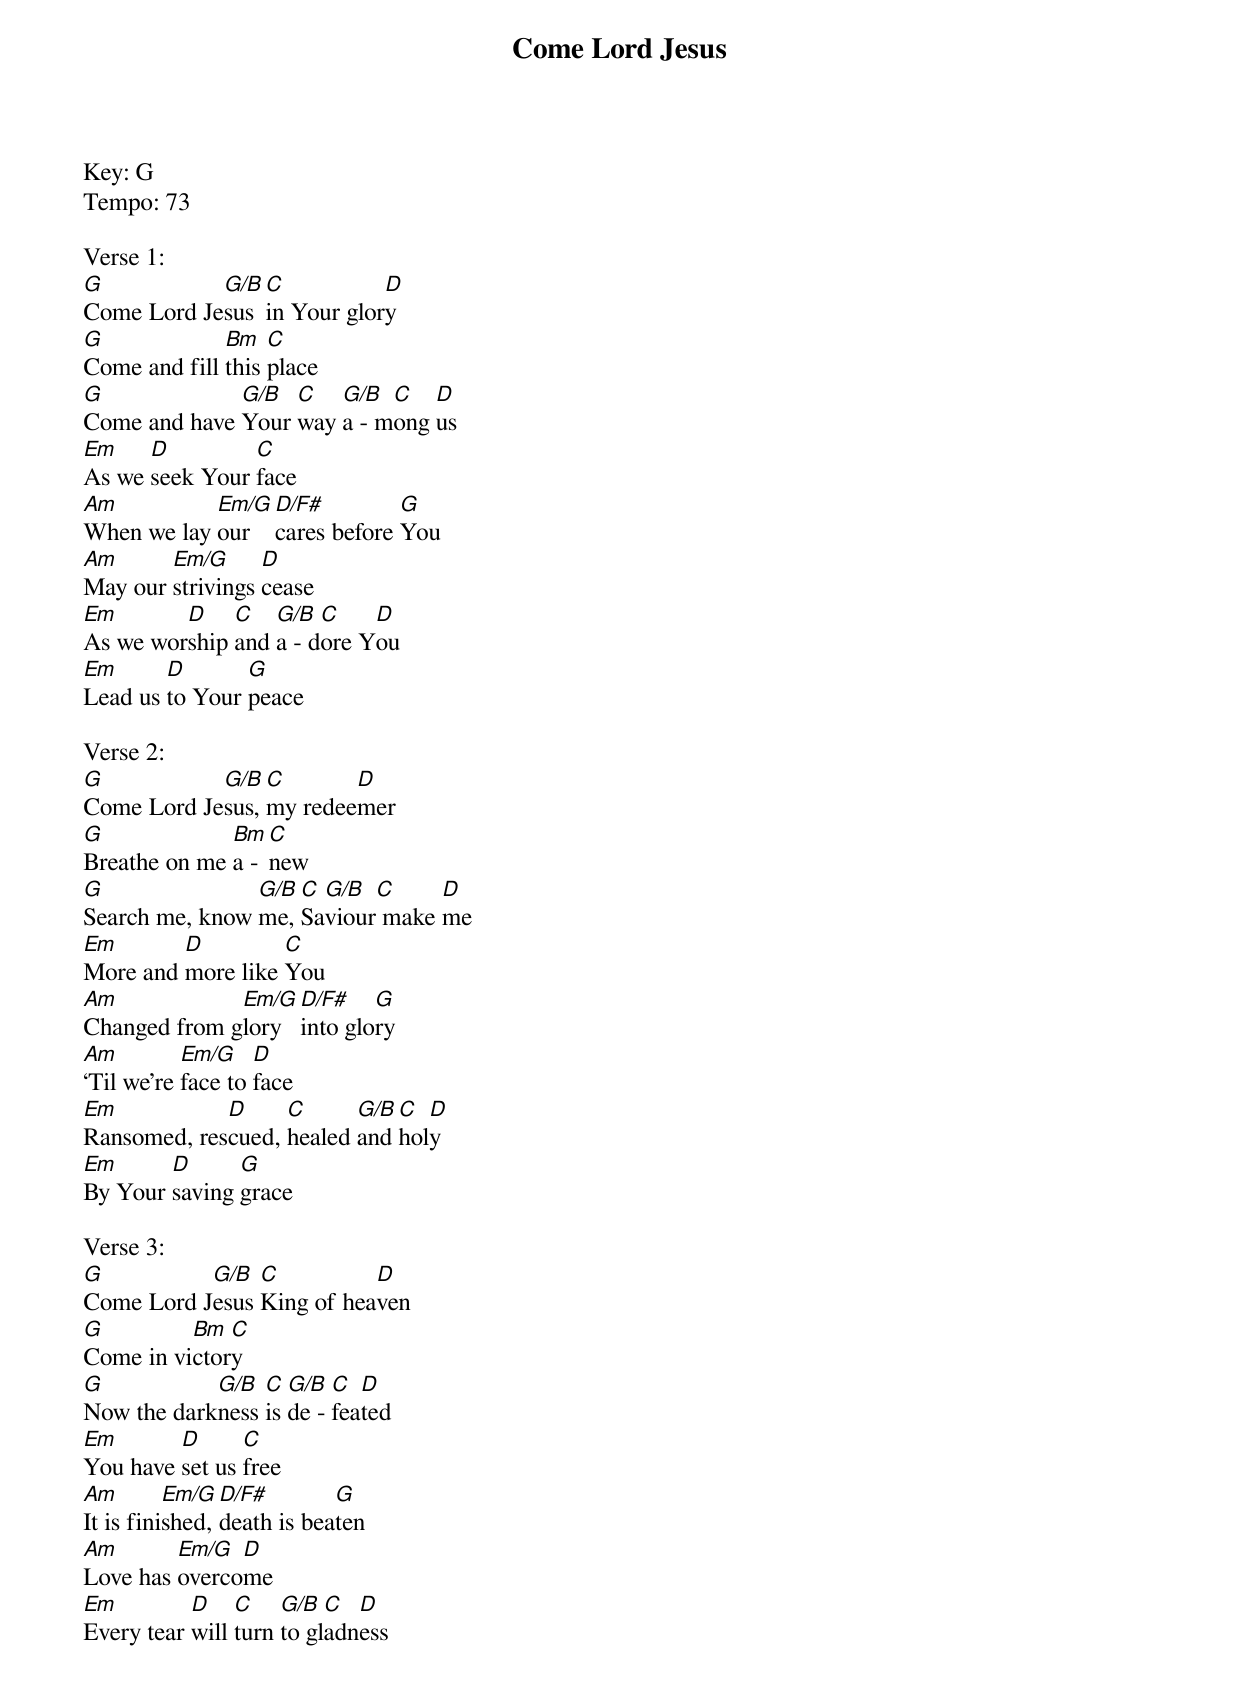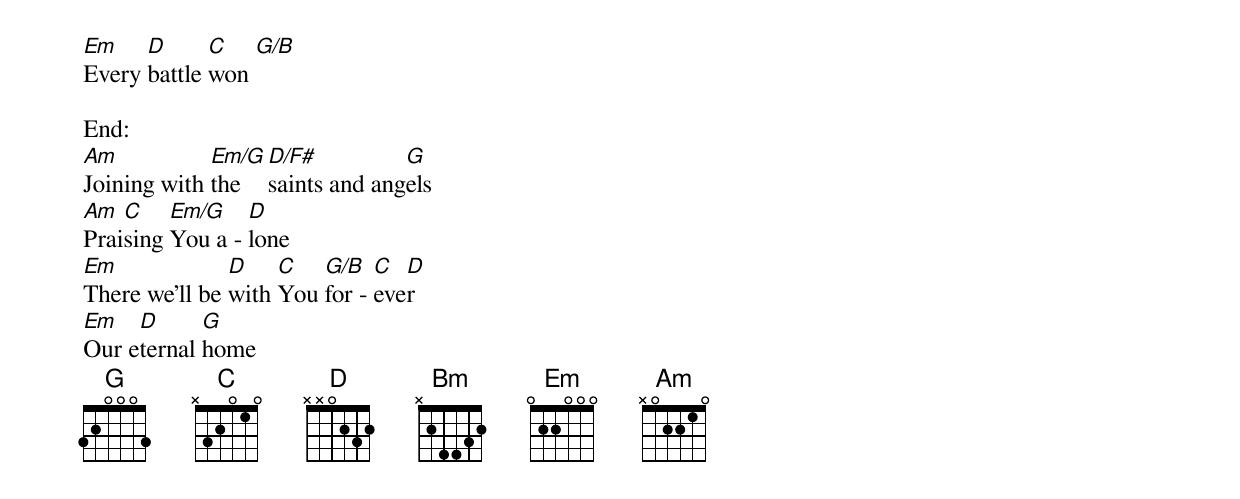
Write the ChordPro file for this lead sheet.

{title: Come Lord Jesus}
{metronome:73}

Key: G
Tempo: 73

Verse 1:
[G]Come Lord Je[G/B]sus [C]in Your glor[D]y
[G]Come and fill [Bm]this [C]place
[G]Come and have [G/B]Your [C]way [G/B]a - m[C]ong [D]us
[Em]As we [D]seek Your [C]face
[Am]When we lay [Em/G]our  [D/F#]cares before [G]You
[Am]May our [Em/G]strivings [D]cease
[Em]As we wor[D]ship [C]and [G/B]a - d[C]ore Y[D]ou
[Em]Lead us [D]to Your [G]peace

Verse 2:
[G]Come Lord Je[G/B]sus, [C]my redee[D]mer
[G]Breathe on me [Bm]a - [C]new
[G]Search me, know [G/B]me, [C]Sa[G/B]viour[C] make [D]me
[Em]More and [D]more like [C]You
[Am]Changed from g[Em/G]lory [D/F#]into glo[G]ry
[Am]‘Til we’re [Em/G]face to [D]face
[Em]Ransomed, res[D]cued, [C]healed [G/B]and [C]hol[D]y
[Em]By Your [D]saving [G]grace

Verse 3:
[G]Come Lord J[G/B]esus [C]King of hea[D]ven
[G]Come in vi[Bm]ctor[C]y
[G]Now the dark[G/B]ness [C]is [G/B]de - [C]fea[D]ted
[Em]You have [D]set us [C]free
[Am]It is fini[Em/G]shed, [D/F#]death is bea[G]ten
[Am]Love has [Em/G]overco[D]me
[Em]Every tear [D]will [C]turn [G/B]to gl[C]adn[D]ess
[Em]Every [D]battle [C]won [G/B]

End:
[Am]Joining with [Em/G]the  [D/F#]saints and ang[G]els
[Am]Prai[C]sing [Em/G]You a - [D]lone
[Em]There we’ll be [D]with [C]You [G/B]for - [C]eve[D]r
[Em]Our e[D]ternal [G]home
